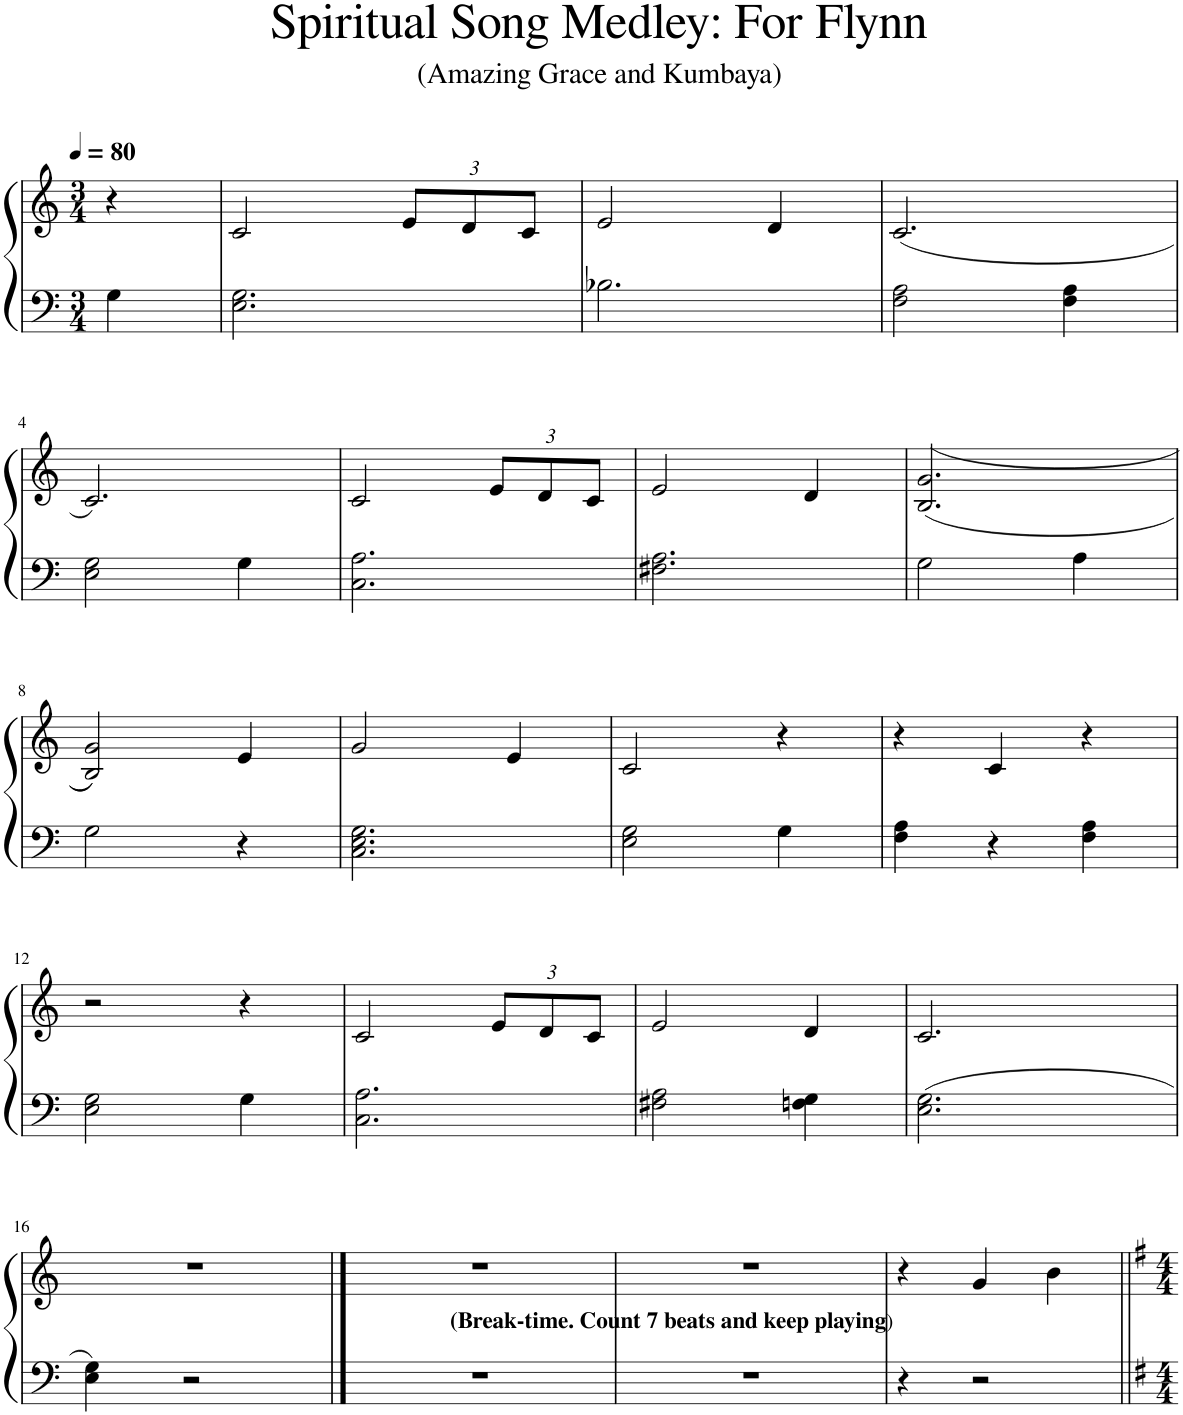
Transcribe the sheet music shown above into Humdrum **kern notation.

**kern	**kern
*part1	*part1
*staff2	*staff1
*I"Piano	*
*I'Pno.	*
*clefF4	*clefG2
*k[]	*k[]
*M3/4	*M3/4
*MM80	*MM80
=	=
4G\	4r
=1	=1
2.E\ 2.G\	2c/
*	*Xbrackettup
.	12e/L
.	12d/
.	12c/J
=2	=2
2.B-X\	2e/
.	4d/
=3	=3
2F\ 2A\	(2.c/
4F\ 4A\	.
!!LO:LB:g=z
=4	=4
2E\ 2G\	2.c/)
4G\	.
=5	=5
2.C\ 2.A\	2c/
.	12e/L
.	12d/
.	12c/J
=6	=6
2.F#X\ 2.A\	2e/
.	4d/
=7	=7
2G\	((2.B/ 2.g/
4A\	.
!!LO:LB:g=z
=8	=8
2G\	2B/ 2g/))
4r	4e/
=9	=9
2.C\ 2.E\ 2.G\	2g/
.	4e/
=10	=10
2E\ 2G\	2c/
4G\	4r
=11	=11
4F\ 4A\	4r
4r	4c/
4F\ 4A\	4r
!!LO:LB:g=z
=12	=12
2E\ 2G\	2r
4G\	4r
=13	=13
2.C\ 2.A\	2c/
.	12e/L
.	12d/
.	12c/J
=14	=14
2F#X\ 2A\	2e/
4Fn\ 4G\	4d/
=15	=15
2.E\ 2.G\	2.c/
!!LO:LB:g=z
=16	=16
4E\ 4G\	2.r
2r	.
==17	==17
!	!LO:TX:b:B:t=(Break-time. Count 7 beats and keep playing
!	!LO:TX:b:t=)
2.r	2.r
=18	=18
2.r	2.r
=19	=19
4r	4r
2r	4g/
.	4b\
=||	=||
*-	*-
